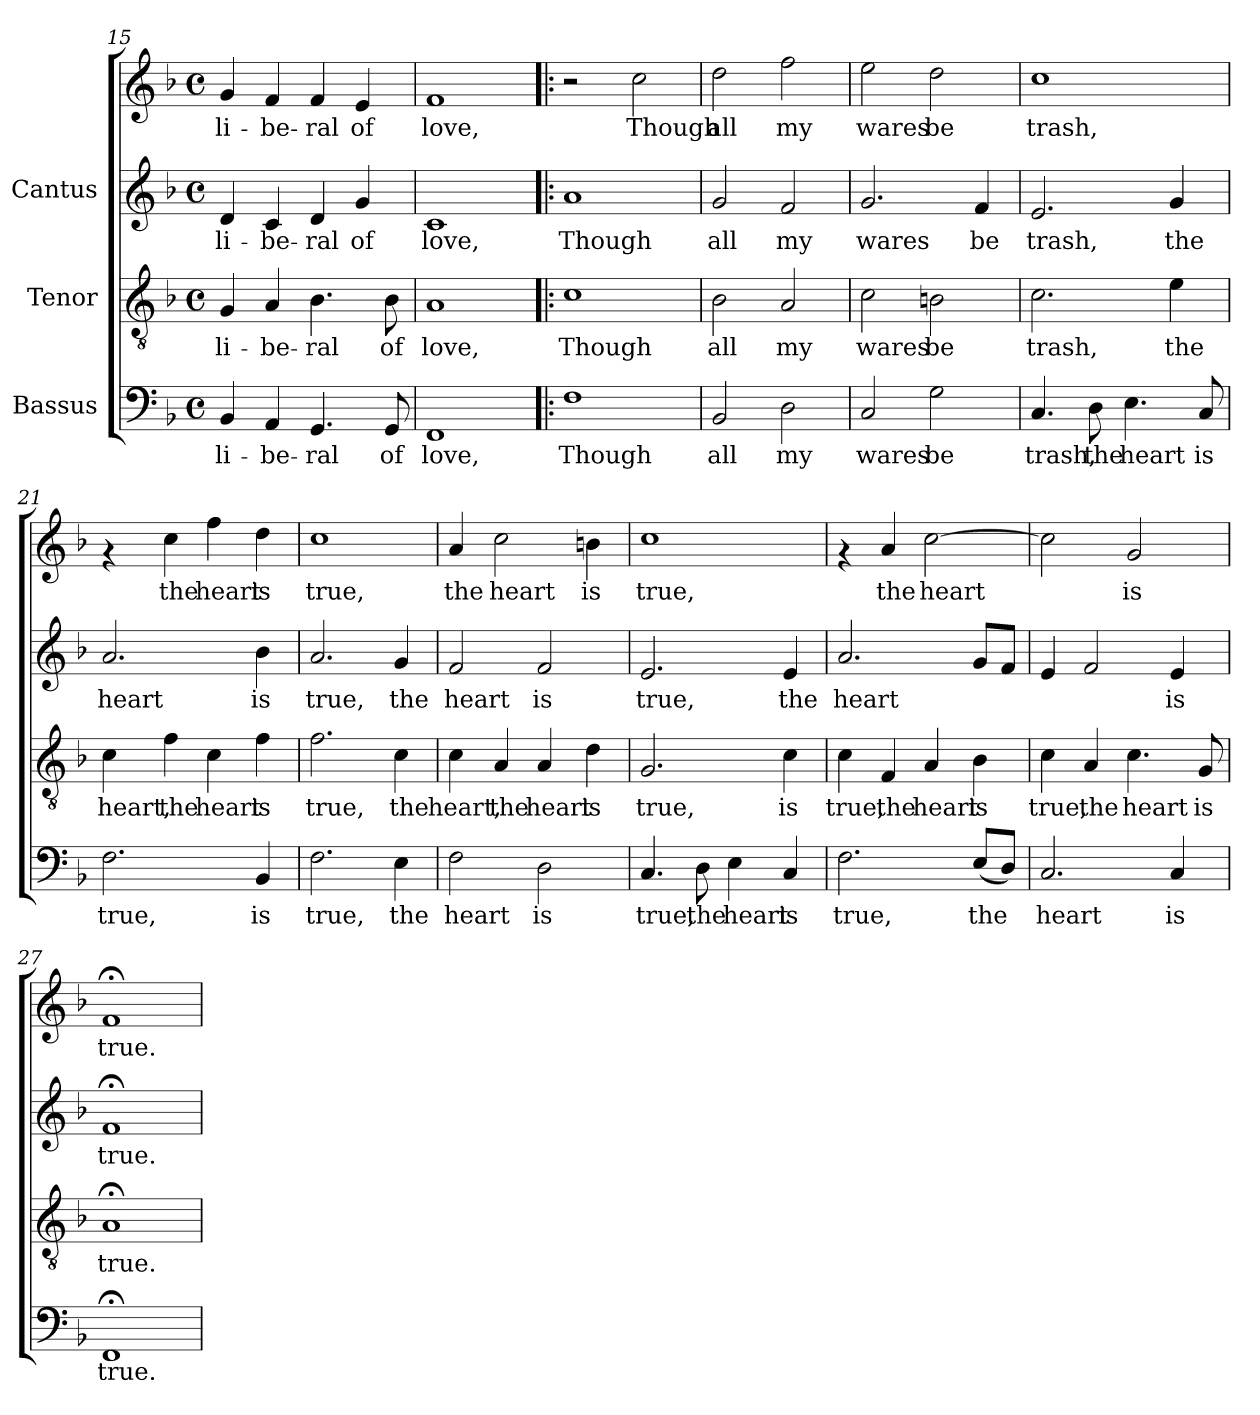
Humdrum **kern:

**kern	**text	**kern	**text	**kern	**text	**kern	**text
*part3	*part3	*part2	*part2	*part1	*part1	*part1	*part1
*staff4	*staff4	*staff3	*staff3	*staff2	*staff2	*staff1	*staff1
*I"Bassus	*	*I"Tenor	*	*I"Cantus	*	*	*
*clefF4	*	*clefGv2	*	*clefG2	*	*clefG2	*
*k[b-]	*	*k[b-]	*	*k[b-]	*	*k[b-]	*
*F:	*	*F:	*	*F:	*	*F:	*
*M4/4	*	*M4/4	*	*M4/4	*	*M4/4	*
*met(c)	*	*met(c)	*	*met(c)	*	*met(c)	*
=15	=15	=15	=15	=15	=15	=15	=15
!	!LO:LY:b:cj	!	!LO:LY:b:cj	!	!LO:LY:b:cj	!	!LO:LY:b:cj
4BB-/	li-	4G/	li-	4d/	li-	4g/	li-
!	!LO:LY:b:cj	!	!LO:LY:b:cj	!	!LO:LY:b:cj	!	!LO:LY:b:cj
4AA/	-be-	4A/	-be-	4c/	-be-	4f/	-be-
!	!LO:LY:b:cj	!	!LO:LY:b:cj	!	!LO:LY:b:cj	!	!LO:LY:b:cj
4.GG/	-ral	4.B-\	-ral	4d/	-ral	4f/	-ral
!	!	!	!	!	!LO:LY:b:cj	!	!LO:LY:b:cj
.	.	.	.	4g/	of	4e/	of
!	!LO:LY:b:cj	!	!LO:LY:b:cj	!	!	!	!
8GG/	of	8B-\	of	.	.	.	.
=16	=16	=16	=16	=16	=16	=16	=16
!	!LO:LY:b:cj	!	!LO:LY:b:cj	!	!LO:LY:b:cj	!	!LO:LY:b:cj
1FF	love,	1A	love,	1c	love,	1f	love,
!!LO:PB:g=z
=17!|:	=17!|:	=17!|:	=17!|:	=17!|:	=17!|:	=17!|:	=17!|:
!	!LO:LY:b:cj	!	!LO:LY:b:cj	!	!LO:LY:b:cj	!	!
1F	Though	1c	Though	1a	Though	2r	.
!	!	!	!	!	!	!	!LO:LY:b:cj
.	.	.	.	.	.	2cc\	Though
=18	=18	=18	=18	=18	=18	=18	=18
!	!LO:LY:b:cj	!	!LO:LY:b:cj	!	!LO:LY:b:cj	!	!LO:LY:b:cj
2BB-/	all	2B-\	all	2g/	all	2dd\	all
!	!LO:LY:b:cj	!	!LO:LY:b:cj	!	!LO:LY:b:cj	!	!LO:LY:b:cj
2D\	my	2A/	my	2f/	my	2ff\	my
=19	=19	=19	=19	=19	=19	=19	=19
!	!LO:LY:b:cj	!	!LO:LY:b:cj	!	!LO:LY:b:cj	!	!LO:LY:b:cj
2C/	wares	2c\	wares	2.g/	wares	2ee\	wares
!	!LO:LY:b:cj	!	!LO:LY:b:cj	!	!	!	!LO:LY:b:cj
2G\	be	2Bn\	be	.	.	2dd\	be
!	!	!	!	!	!LO:LY:b:cj	!	!
.	.	.	.	4f/	be	.	.
=20	=20	=20	=20	=20	=20	=20	=20
!	!LO:LY:b:cj	!	!LO:LY:b:cj	!	!LO:LY:b:cj	!	!LO:LY:b:cj
4.C/	trash,	2.c\	trash,	2.e/	trash,	1cc	trash,
!	!LO:LY:b:cj	!	!	!	!	!	!
8D\	the	.	.	.	.	.	.
!	!LO:LY:b:cj	!	!	!	!	!	!
4.E\	heart	.	.	.	.	.	.
!	!	!	!LO:LY:b:cj	!	!LO:LY:b:cj	!	!
.	.	4e\	the	4g/	the	.	.
!	!LO:LY:b:cj	!	!	!	!	!	!
8C/	is	.	.	.	.	.	.
=21	=21	=21	=21	=21	=21	=21	=21
!	!LO:LY:b:cj	!	!LO:LY:b:cj	!	!LO:LY:b:cj	!	!
2.F\	true,	4c\	heart,	2.a/	heart	4rf	.
!	!	!	!LO:LY:b:cj	!	!	!	!LO:LY:b:cj
.	.	4f\	the	.	.	4cc\	the
!	!	!	!LO:LY:b:cj	!	!	!	!LO:LY:b:cj
.	.	4c\	heart	.	.	4ff\	heart
!	!LO:LY:b:cj	!	!LO:LY:b:cj	!	!LO:LY:b:cj	!	!LO:LY:b:cj
4BB-/	is	4f\	is	4b-\	is	4dd\	is
=22	=22	=22	=22	=22	=22	=22	=22
!	!LO:LY:b:cj	!	!LO:LY:b:cj	!	!LO:LY:b:cj	!	!LO:LY:b:cj
2.F\	true,	2.f\	true,	2.a/	true,	1cc	true,
!	!LO:LY:b:cj	!	!LO:LY:b:cj	!	!LO:LY:b:cj	!	!
4E\	the	4c\	the	4g/	the	.	.
!!LO:LB:g=z
=23	=23	=23	=23	=23	=23	=23	=23
!	!LO:LY:b:cj	!	!LO:LY:b:cj	!	!LO:LY:b:cj	!	!LO:LY:b:cj
2F\	heart	4c\	heart,	2f/	heart	4a/	the
!	!	!	!LO:LY:b:cj	!	!	!	!LO:LY:b:cj
.	.	4A/	the	.	.	2cc\	heart
!	!LO:LY:b:cj	!	!LO:LY:b:cj	!	!LO:LY:b:cj	!	!
2D\	is	4A/	heart	2f/	is	.	.
!	!	!	!LO:LY:b:cj	!	!	!	!LO:LY:b:cj
.	.	4d\	is	.	.	4bn\	is
=24	=24	=24	=24	=24	=24	=24	=24
!	!LO:LY:b:cj	!	!LO:LY:b:cj	!	!LO:LY:b:cj	!	!LO:LY:b:cj
4.C/	true,	2.G/	true,	2.e/	true,	1cc	true,
!	!LO:LY:b:cj	!	!	!	!	!	!
8D\	the	.	.	.	.	.	.
!	!LO:LY:b:cj	!	!	!	!	!	!
4E\	heart	.	.	.	.	.	.
!	!LO:LY:b:cj	!	!LO:LY:b:cj	!	!LO:LY:b:cj	!	!
4C/	is	4c\	is	4e/	the	.	.
=25	=25	=25	=25	=25	=25	=25	=25
!	!LO:LY:b:cj	!	!LO:LY:b:cj	!	!LO:LY:b:cj	!	!
2.F\	true,	4c\	true,	2.a/	heart	4rf	.
!	!	!	!LO:LY:b:cj	!	!	!	!LO:LY:b:cj
.	.	4F/	the	.	.	4a/	the
!	!	!	!LO:LY:b:cj	!	!	!	!LO:LY:b:cj
.	.	4A/	heart	.	.	[>2cc\	heart
!	!LO:LY:b:cj	!	!LO:LY:b:cj	!	!LO:LY:b:cj	!	!
(<8E/L	the	4B-\	is	8g/L	.	.	.
!	!LO:LY:b:cj	!	!	!	!LO:LY:b:cj	!	!
8D/J)	.	.	.	8f/J	.	.	.
=26	=26	=26	=26	=26	=26	=26	=26
!	!LO:LY:b:cj	!	!LO:LY:b:cj	!	!LO:LY:b:cj	!	!LO:LY:b:cj
2.C/	heart	4c\	true,	4e/	.	2cc\]	.
!	!	!	!LO:LY:b:cj	!	!LO:LY:b:cj	!	!
.	.	4A/	the	2f/	.	.	.
!	!	!	!LO:LY:b:cj	!	!	!	!LO:LY:b:cj
.	.	4.c\	heart	.	.	2g/	is
!	!LO:LY:b:cj	!	!	!	!LO:LY:b:cj	!	!
4C/	is	.	.	4e/	is	.	.
!	!	!	!LO:LY:b:cj	!	!	!	!
.	.	8G/	is	.	.	.	.
=27	=27	=27	=27	=27	=27	=27	=27
!	!LO:LY:b:cj	!	!LO:LY:b:cj	!	!LO:LY:b:cj	!	!LO:LY:b:cj
1FF;<	true.	1A;<	true.	1f;<	true.	1f;<	true.
=	=	=	=	=	=	=	=
*-	*-	*-	*-	*-	*-	*-	*-
